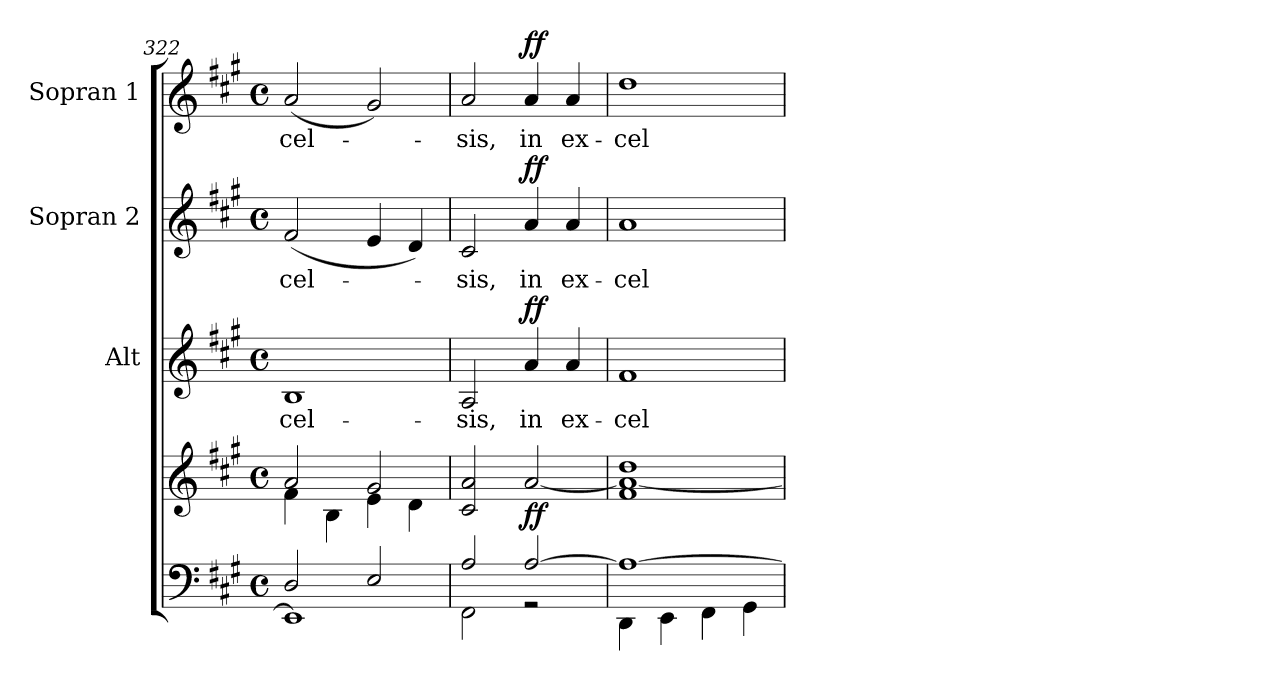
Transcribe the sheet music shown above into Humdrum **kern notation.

**kern	**kern	**dynam	**kern	**text	**dynam	**kern	**text	**dynam	**kern	**text	**dynam
*part4	*part4	*part4	*part3	*part3	*part3	*part2	*part2	*part2	*part1	*part1	*part1
*staff5	*staff4	*staff4/5	*staff3	*staff3	*staff3	*staff2	*staff2	*staff2	*staff1	*staff1	*staff1
*	*	*	*I"Alt	*	*	*I"Sopran 2	*	*	*I"Sopran 1	*	*
*	*	*	*I'A.	*	*	*I'S. 2	*	*	*I'S. 1	*	*
*clefF4	*clefG2	*	*clefG2	*	*	*clefG2	*	*	*clefG2	*	*
*k[f#c#g#]	*k[f#c#g#]	*	*k[f#c#g#]	*	*	*k[f#c#g#]	*	*	*k[f#c#g#]	*	*
*A:	*A:	*	*A:	*	*	*A:	*	*	*A:	*	*
*M4/4	*M4/4	*	*M4/4	*	*	*M4/4	*	*	*M4/4	*	*
*met(c)	*met(c)	*	*met(c)	*	*	*met(c)	*	*	*met(c)	*	*
=322	=322	=322	=322	=322	=322	=322	=322	=322	=322	=322	=322
*^	*^	*	*	*	*	*	*	*	*	*	*
!	!	!	!	!	!	!LO:LY:b	!	!	!LO:LY:b	!	!	!LO:LY:b	!
2D/	1EE]	2a/	4f#\	.	1B	-cel-	.	(<2f#/	-cel-	.	(<2a/	-cel-	.
.	.	.	4B\	.	.	.	.	.	.	.	.	.	.
2E/	.	2g#/	4e\	.	.	.	.	4e/	.	.	2g#/)	.	.
.	.	.	4d\	.	.	.	.	4d/)	.	.	.	.	.
=323	=323	=323	=323	=323	=323	=323	=323	=323	=323	=323	=323	=323	=323
!	!	!	!	!	!	!LO:LY:b	!	!	!LO:LY:b	!	!	!LO:LY:b	!
*	*	*v	*v	*	*	*	*	*	*	*	*	*	*
2A/	2FF#\	2c#/ 2a/	.	2A/	-sis,	.	2c#/	-sis,	.	2a/	-sis,	.
!	!	!	!LO:DY:b	!	!LO:LY:b	!LO:DY:a	!	!LO:LY:b	!LO:DY:a	!	!LO:LY:b	!LO:DY:a
[>2A/	2rGG	[2a/	ff	4a/	in	ff	4a/	in	ff	4a/	in	ff
!	!	!	!	!	!LO:LY:b	!	!	!LO:LY:b	!	!	!LO:LY:b	!
.	.	.	.	4a/	ex-	.	4a/	ex-	.	4a/	ex-	.
!!LO:LB:g=z
=324	=324	=324	=324	=324	=324	=324	=324	=324	=324	=324	=324	=324
!	!	!	!	!	!LO:LY:b	!	!	!LO:LY:b	!	!	!LO:LY:b	!
1A_	4DD\	1f# 1a_ 1dd	.	1f#	-cel-	.	1a	-cel-	.	1dd	-cel-	.
.	4EE\	.	.	.	.	.	.	.	.	.	.	.
.	4FF#\	.	.	.	.	.	.	.	.	.	.	.
.	4GG#\	.	.	.	.	.	.	.	.	.	.	.
*v	*v	*	*	*	*	*	*	*	*	*	*	*
=	=	=	=	=	=	=	=	=	=	=	=
*-	*-	*-	*-	*-	*-	*-	*-	*-	*-	*-	*-
